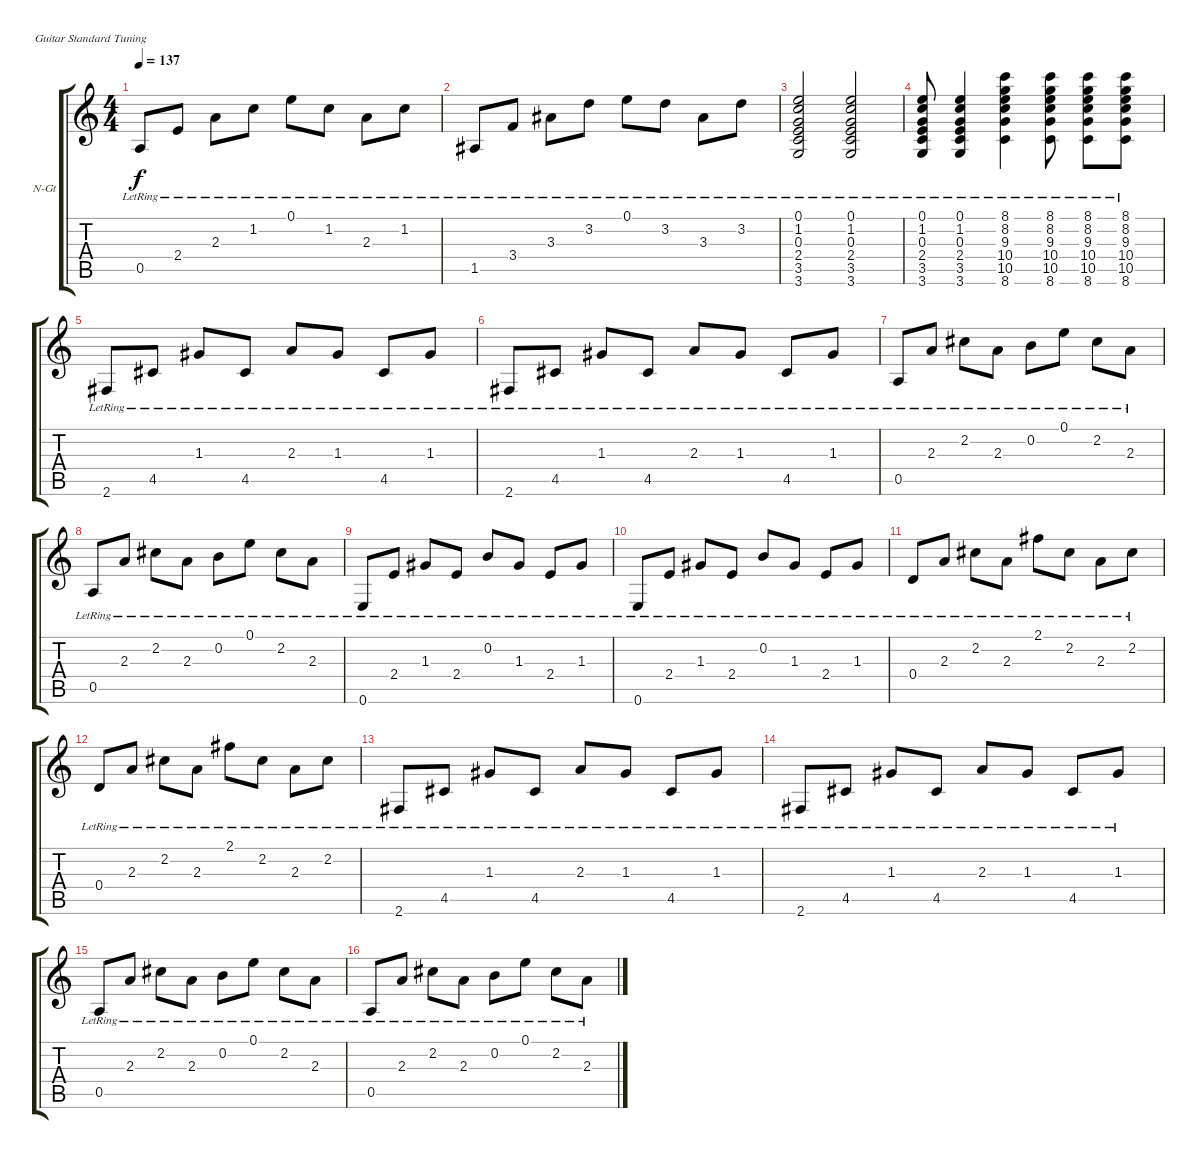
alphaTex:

\defaultSystemsLayout 4
\bracketExtendMode groupsimilarinstruments
\firstSystemTrackNameOrientation horizontal
\otherSystemsTrackNameOrientation horizontal
\track ("Nylon Guitar" "N-Gt") {instrument acousticguitarnylon}
\staff {score tabs}
\tuning (E4 B3 G3 D3 A2 E2)
\ts (4 4)
\tempo 137
\clef g2
\ks c
0.5{lr}.8{dy f} 2.4{lr}.8 2.3{lr}.8 1.2{lr}.8 0.1{lr}.8 1.2{lr}.8 2.3{lr}.8 1.2{lr}.8 |
1.5{lr}.8 3.4{lr}.8 3.3{lr}.8 3.2{lr}.8 0.1{lr}.8 3.2{lr}.8 3.3{lr}.8 3.2{lr}.8 |
(0.1{lr} 1.2{lr} 0.3{lr} 2.4{lr} 3.5{lr} 3.6{lr}).2 (0.1{lr} 1.2{lr} 0.3{lr} 2.4{lr} 3.5{lr} 3.6{lr}).2 |
(0.1{lr} 1.2{lr} 0.3{lr} 2.4{lr} 3.5{lr} 3.6{lr}).8 (0.1{lr} 1.2{lr} 0.3{lr} 2.4{lr} 3.5{lr} 3.6{lr}).4 (8.1{lr} 8.2{lr} 9.3{lr} 10.4{lr} 10.5{lr} 8.6{lr}).4 (8.1{lr} 8.2{lr} 9.3{lr} 10.4{lr} 10.5{lr} 8.6{lr}).8 (8.1{lr} 8.2{lr} 9.3{lr} 10.4{lr} 10.5{lr} 8.6{lr}).8 (8.1{lr} 8.2{lr} 9.3{lr} 10.4{lr} 10.5{lr} 8.6{lr}).8 |
2.6{lr}.8 4.5{lr}.8 1.3{lr}.8 4.5{lr}.8 2.3{lr}.8 1.3{lr}.8 4.5{lr}.8 1.3{lr}.8 |
2.6{lr}.8 4.5{lr}.8 1.3{lr}.8 4.5{lr}.8 2.3{lr}.8 1.3{lr}.8 4.5{lr}.8 1.3{lr}.8 |
0.5{lr}.8 2.3{lr}.8 2.2{lr}.8 2.3{lr}.8 0.2{lr}.8 0.1{lr}.8 2.2{lr}.8 2.3{lr}.8 |
0.5{lr}.8 2.3{lr}.8 2.2{lr}.8 2.3{lr}.8 0.2{lr}.8 0.1{lr}.8 2.2{lr}.8 2.3{lr}.8 |
0.6{lr}.8 2.4{lr}.8 1.3{lr}.8 2.4{lr}.8 0.2{lr}.8 1.3{lr}.8 2.4{lr}.8 1.3{lr}.8 |
0.6{lr}.8 2.4{lr}.8 1.3{lr}.8 2.4{lr}.8 0.2{lr}.8 1.3{lr}.8 2.4{lr}.8 1.3{lr}.8 |
0.4{lr}.8 2.3{lr}.8 2.2{lr}.8 2.3{lr}.8 2.1{lr}.8 2.2{lr}.8 2.3{lr}.8 2.2{lr}.8 |
0.4{lr}.8 2.3{lr}.8 2.2{lr}.8 2.3{lr}.8 2.1{lr}.8 2.2{lr}.8 2.3{lr}.8 2.2{lr}.8 |
2.6{lr}.8 4.5{lr}.8 1.3{lr}.8 4.5{lr}.8 2.3{lr}.8 1.3{lr}.8 4.5{lr}.8 1.3{lr}.8 |
2.6{lr}.8 4.5{lr}.8 1.3{lr}.8 4.5{lr}.8 2.3{lr}.8 1.3{lr}.8 4.5{lr}.8 1.3{lr}.8 |
0.5{lr}.8 2.3{lr}.8 2.2{lr}.8 2.3{lr}.8 0.2{lr}.8 0.1{lr}.8 2.2{lr}.8 2.3{lr}.8 |
0.5{lr}.8 2.3{lr}.8 2.2{lr}.8 2.3{lr}.8 0.2{lr}.8 0.1{lr}.8 2.2{lr}.8 2.3{lr}.8
